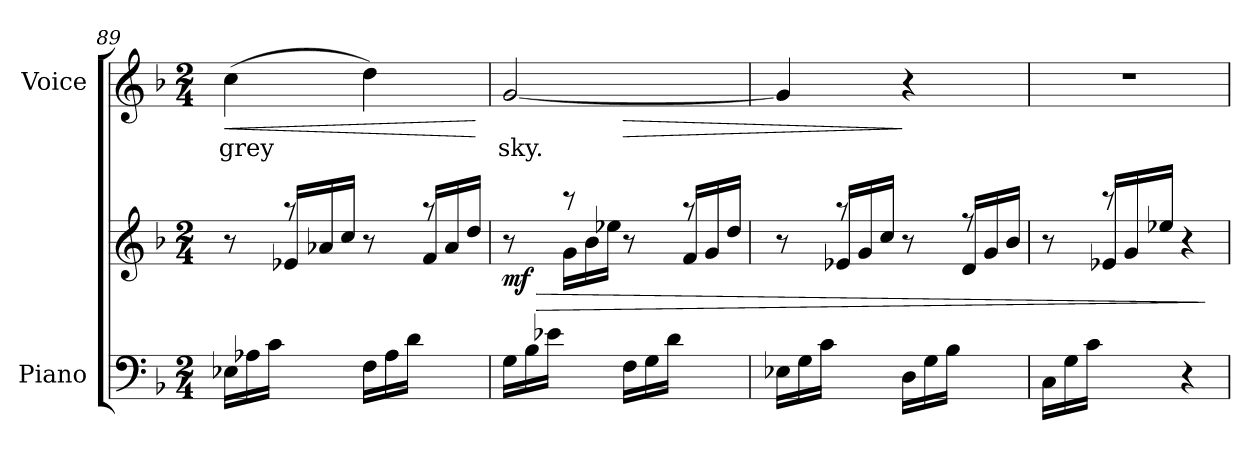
**kern	**kern	**dynam	**kern	**text	**dynam
*part2	*part2	*part2	*part1	*part1	*part1
*staff3	*staff2	*staff2/3	*staff1	*staff1	*staff1
*I"Piano	*	*	*I"Voice	*	*
*I'Pno	*	*	*	*	*
*clefF4	*clefG2	*	*clefG2	*	*
*k[b-]	*k[b-]	*	*k[b-]	*	*
*M2/4	*M2/4	*	*M2/4	*	*
*Xtuplet	*	*	*	*	*
=89	=89	=89	=89	=89	=89
*	*^	*	*	*	*
!	!	!	!	!	!LO:LY:b	!LO:HP:b
(>24E-X\LL	8r	8ryy	.	(>4cc\	grey	<
24A-X\	.	.	.	.	.	.
24c\JJ	.	.	.	.	.	.
*	*	*Xtuplet	*	*	*	*
8ryy	8r	24e-X/LL	.	.	.	.
.	.	24a-X/	.	.	.	.
.	.	24cc/JJ)	.	.	.	.
(>24F\LL	8r	8ryy	.	4dd\)	.	.
24A-\	.	.	.	.	.	.
24d\JJ	.	.	.	.	.	.
8ryy	8r	24f/LL	.	.	.	.
.	.	24a-/	.	.	.	.
.	.	24dd/JJ)	.	.	.	.
*	*v	*v	*	*	*	*
.	.	.	.	.	[
!!LO:LB:g=z
=90	=90	=90	=90	=90	=90
!	!	!LO:HP:b	!	!LO:LY:b	!
*	*^	*	*^	*	*
!	!	!	!LO:DY:n=1:b	!	!	!	!
(>24G\LL	8r	8ryy	> mf	[2g/	4ryy	sky.	.
24B-\	.	.	.	.	.	.	.
24e-X\JJ	.	.	.	.	.	.	.
8ryy	8r	24g\LL	.	.	.	.	.
.	.	24b-\	.	.	.	.	.
.	.	24ee-X\JJ)	.	.	.	.	.
!	!	!	!	!	!	!	!LO:HP:b
(>24F\LL	8r	8ryy	.	.	4ryy	.	>
24G\	.	.	.	.	.	.	.
24d\JJ	.	.	.	.	.	.	.
8ryy	8r	24f/LL	.	.	.	.	.
.	.	24g/	.	.	.	.	.
.	.	24dd/JJ)	.	.	.	.	.
*	*	*	*	*v	*v	*	*
=91	=91	=91	=91	=91	=91	=91
*	*	*	*	*MM108	*	*
(>24E-X\LL	8r	8ryy	.	4g/]	.	.
24G\	.	.	.	.	.	.
24c\JJ	.	.	.	.	.	.
8ryy	8r	24e-X/LL	.	.	.	.
.	.	24g/	.	.	.	.
.	.	24cc/JJ)	.	.	.	.
(>24D\LL	8r	8ryy	.	4r	.	]
24G\	.	.	.	.	.	.
24B-\JJ	.	.	.	.	.	.
8ryy	8r	24d/LL	.	.	.	.
.	.	24g/	.	.	.	.
.	.	24b-/JJ)	.	.	.	.
=92	=92	=92	=92	=92	=92	=92
*	*	*	*	*MM106	*	*
(>24C\LL	8r	8ryy	.	2r	.	.
24G\	.	.	.	.	.	.
24c\JJ	.	.	.	.	.	.
8ryy	8r	24e-X/LL	.	.	.	.
.	.	24g/	.	.	.	.
.	.	24ee-X/JJ)	.	.	.	.
4r	4r	4ryy	.	.	.	.
*	*v	*v	*	*	*	*
.	.	]	.	.	.
=	=	=	=	=	=
*-	*-	*-	*-	*-	*-
